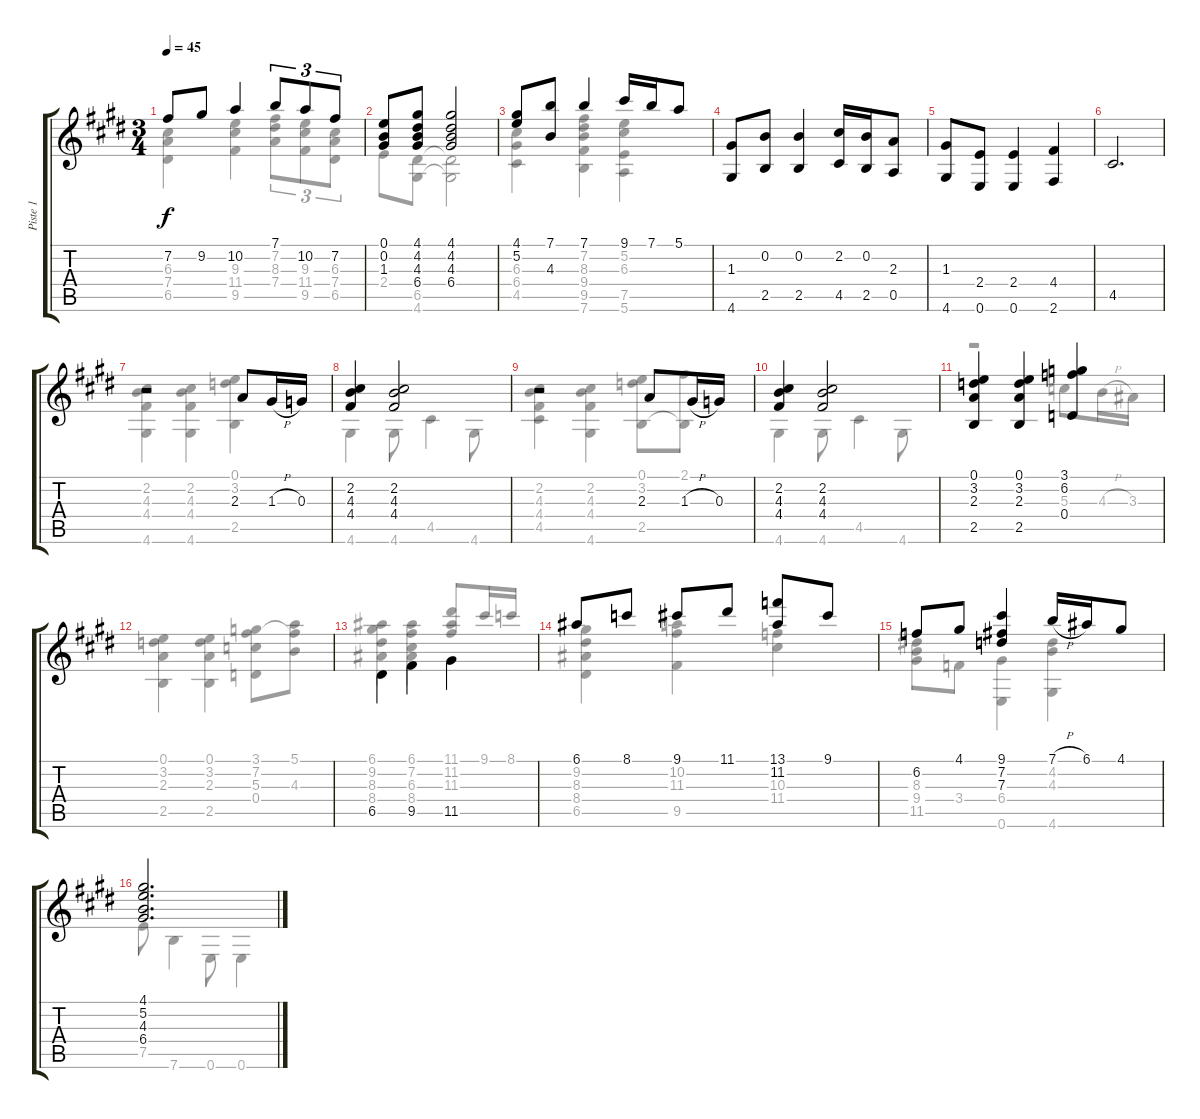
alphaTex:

\track ("Piste 1" "Piste 1") {instrument acousticguitarnylon}
\staff {score tabs}
\tuning (E4 B3 G3 D3 A2 E2) {hide}
\voice
\ts (3 4)
\tempo 45
\clef g2
\ks e
7.2.8{dy f} 9.2.8 10.2.4 7.1.8{tu (3 2)} 10.2.8{tu (3 2)} 7.2.8{tu (3 2)} |
(0.1 0.2 1.3).8 (4.1 4.2 4.3 6.4).8 (4.1 4.2 4.3 6.4).2 |
(4.1 5.2).8{volume 13} (7.1 4.3).8 7.1.4 9.1.16 7.1.16 5.1.8 |
(1.3 4.6).8 (0.2 2.5).8 (0.2 2.5).4 (2.2 4.5).16{volume 9} (0.2 2.5).16 (2.3 0.5).8 |
(1.3 4.6).8 (2.4 0.6).8 (2.4 0.6).4 (4.4 2.6).4 |
4.5.2{d} |
r.2 2.3.8 1.3{h}.16 0.3.16 |
(2.2 4.3 4.4).4 (2.2 4.3 4.4).2 |
r.2 2.3.8{volume 13} 1.3{h}.16 0.3.16 |
(2.2 4.3 4.4).4{volume 9} (2.2 4.3 4.4).2 |
(0.1 3.2 2.3 2.5).4 (0.1 3.2 2.3 2.5).4 (3.1 6.2 0.4).4 |
|
6.5.4{beam Down} 9.5.4{beam Down} 11.5.4{beam Down} |
6.1.8 8.1.8 9.1.8{volume 13} 11.1.8 (13.1 11.2).8 9.1.8 |
6.2.8 4.1.8 (9.1 7.2 7.3).4 7.1{h}.16{volume 9} 6.1.16 4.1.8 |
(4.1 5.2 4.3 6.4).2{d}
\voice
\clef g2
\ottava regular
\simile none
\ks e
(6.3 7.4 6.5).4{dy f} (9.3 11.4 9.5).4 (7.2 8.3 7.4).8{tu (3 2)} (9.3 11.4 9.5).8{tu (3 2)} (6.3 7.4 6.5).8{tu (3 2)} |
2.4.8 (6.5 4.6).8 (6.5{t} 4.6{t}).2 |
(6.3 6.4 4.5).4 (7.2 8.3 9.4 9.5 7.6).4 (5.2 6.3 7.5 5.6).4 |
|
|
|
(2.2 4.3 4.4 4.6).4 (2.2 4.3 4.4 4.6).4 (0.1 3.2 2.5).4 |
4.6.4 4.6.8 4.5.4 4.6.8 |
(2.2 4.3 4.4 4.5).4 (2.2 4.3 4.4 4.6).4 (0.1 3.2 2.5).8 (2.1 2.5{t}).8 |
4.6.4 4.6.8 4.5.4 4.6.8 |
r.2 5.3.8 4.3{h}.16 3.3.16 |
(0.1 3.2 2.3 2.5).4 (0.1 3.2 2.3 2.5).4 (3.1 7.2 5.3 0.4).8 (5.1 7.2{t} 4.3).8 |
(6.1 9.2 8.3 8.4).4 (6.1 7.2 6.3 8.4).4 (11.1 11.2 11.3).8{beam Up} 9.1.16{beam Up} 8.1.16{beam Up} |
(9.2 8.3 8.4 6.5).4 (10.2 11.3 9.5).4 (10.3 11.4).4 |
(8.3 9.4 11.5).8 3.4.8 (6.4 0.6).4 (4.2 4.3 4.6).4 |
7.5.8 7.6.4 0.6.8 0.6.4
